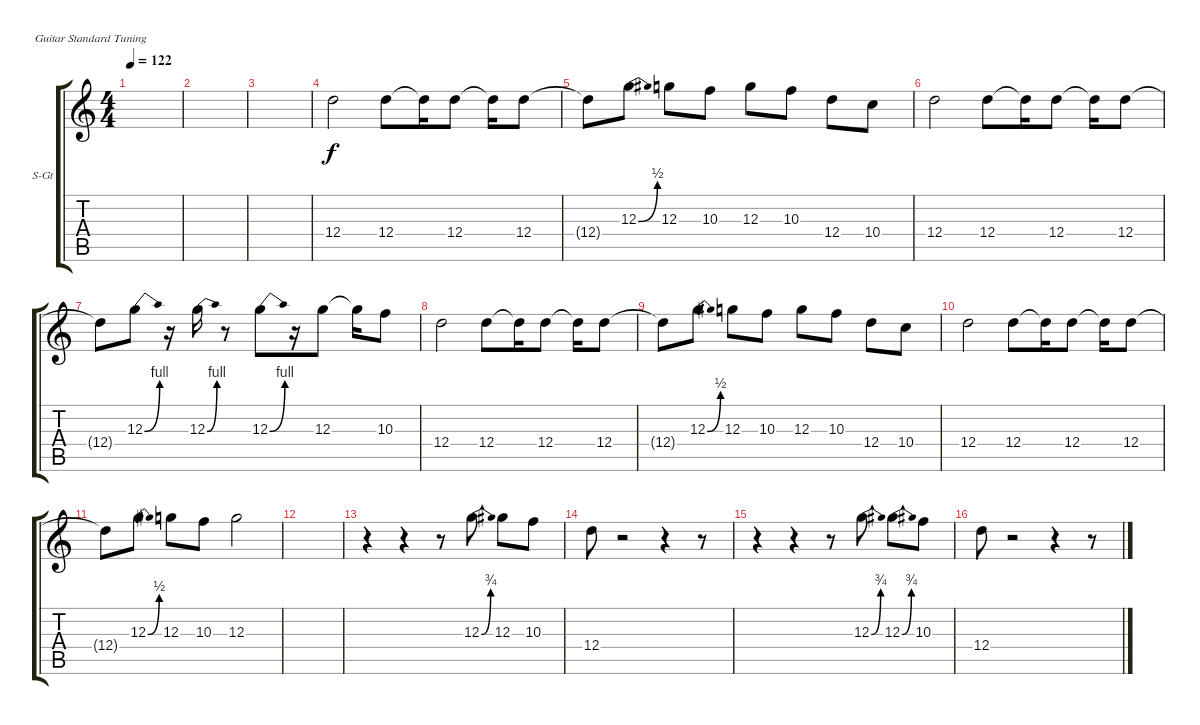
\defaultSystemsLayout 4
\bracketExtendMode groupsimilarinstruments
\firstSystemTrackNameOrientation horizontal
\otherSystemsTrackNameOrientation horizontal
\track ("Solo Guitar" "S-Gt") {instrument electricguitarclean}
\staff {score tabs}
\tuning (E4 B3 G3 D3 A2 E2)
\ts (4 4)
\tempo 122
\clef g2
\ks c
|
|
|
12.4.2 12.4.8 12.4{t}.16 12.4.8 12.4{t}.16 12.4.8 |
12.4{t}.8 12.3{be (bend 0 0 10.799999999999999 2)}.8 12.3.8 10.3.8 12.3.8 10.3.8 12.4.8 10.4.8 |
12.4.2 12.4.8 12.4{t}.16 12.4.8 12.4{t}.16 12.4.8 |
12.4{t}.8 12.3{be (bend 0 0 15 4)}.8 r.16 12.3{be (bend 0 0 15 4)}.16 r.8 12.3{be (bend 0 0 15 4)}.8 r.16 12.3.8 12.3{t}.16 10.3.8 |
12.4.2 12.4.8 12.4{t}.16 12.4.8 12.4{t}.16 12.4.8 |
12.4{t}.8 12.3{be (bend 0 0 10.799999999999999 2)}.8 12.3.8 10.3.8 12.3.8 10.3.8 12.4.8 10.4.8 |
12.4.2 12.4.8 12.4{t}.16 12.4.8 12.4{t}.16 12.4.8 |
12.4{t}.8 12.3{be (bend 0 0 10.799999999999999 2)}.8 12.3.8 10.3.8 12.3.2 |
|
r.4 r.4 r.8 12.3{be (bend 0 0 6 3)}.8 12.3.8 10.3.8 |
12.4.8 r.2 r.4 r.8 |
r.4 r.4 r.8 12.3{be (bend 0 0 6 3)}.8 12.3{be (bend 0 0 6.6 3)}.8 10.3.8 |
12.4.8 r.2 r.4 r.8
